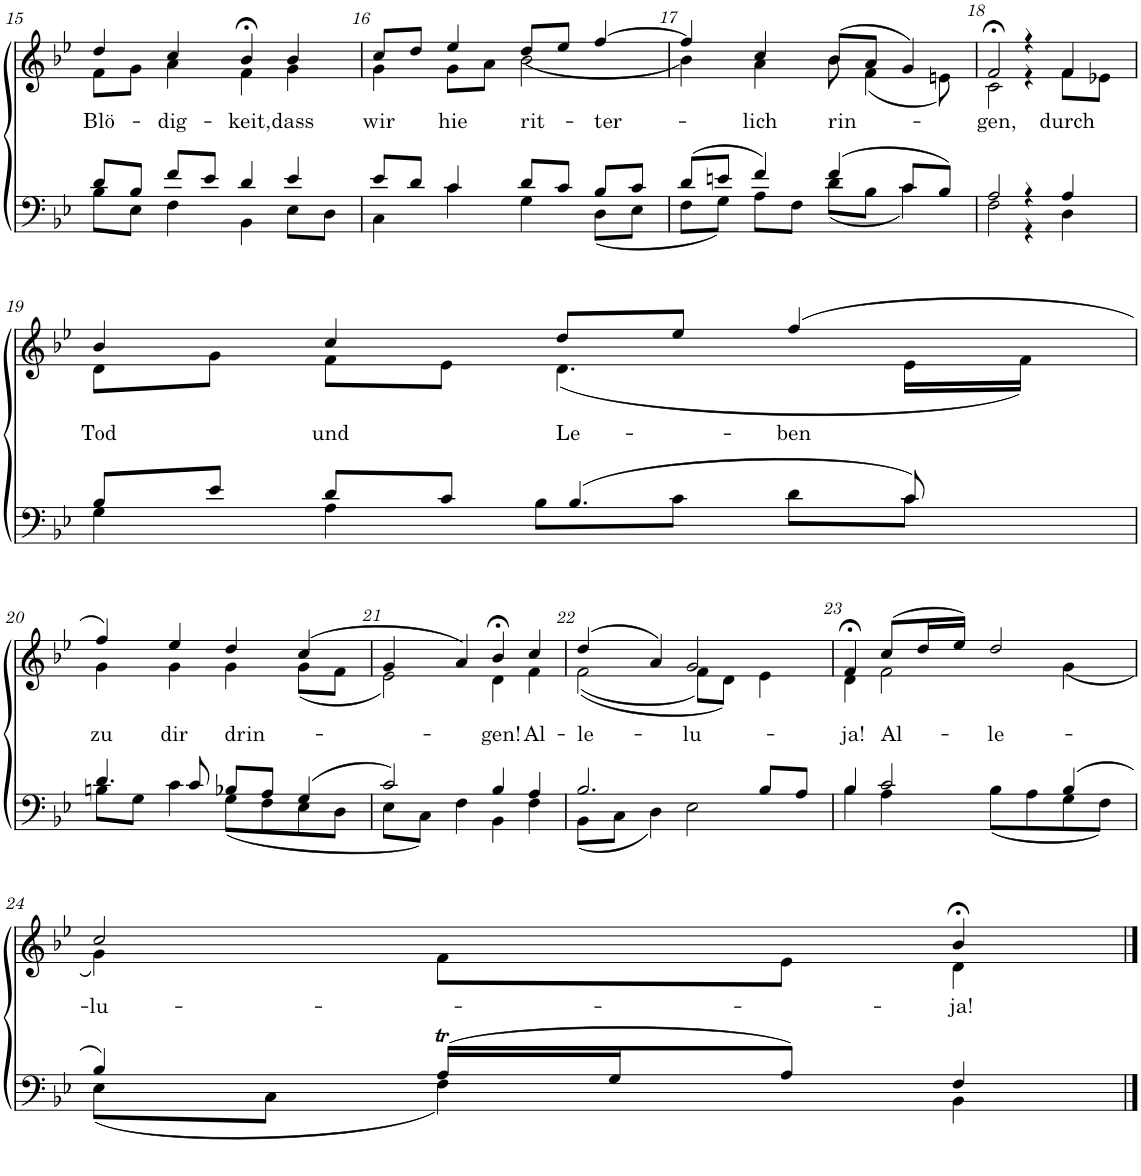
**kern	**kern	**text
*part2	*part1	*part1
*staff2	*staff1	*staff1
*I"Tenor/Bass	*I"Soprano/Alto	*
!!LO:PB:g=z
*clefF4	*clefG2	*
*k[b-e-]	*k[b-e-]	*
*M4/4	*M4/4	*
*met(c)	*met(c)	*
=15	=15	=15
*^	*	*
!	!	!	!LO:LY:b
*	*	*^	*
8d/L	8B-\L	4dd/	8f\L	Blö-
8B-/J	8E-\J	.	8g\J	.
!	!	!	!	!LO:LY:b
8f/L	4F\	4cc/	4a\	-dig-
8e-/J	.	.	.	.
!	!	!	!	!LO:LY:b
4d/	4BB-\	4b-;<,/	4f\	-keit,
!	!	!	!	!LO:LY:b
4e-/	8E-\L	4b-/	4g\	dass
.	8D\J	.	.	.
=16	=16	=16	=16	=16
!	!	!	!	!LO:LY:b
8e-/L	4C\	8cc/L	4g\	wir
8d/J	.	8dd/J	.	.
!	!	!	!	!LO:LY:b
4c/	4c\	4ee-/	8g\L	hie
.	.	.	8a\J	.
!	!	!	!	!LO:LY:b
8d/L	4G\	8dd/L	(2b-\	rit-
8c/J	.	8ee-/J	.	.
!	!	!	!	!LO:LY:b
8B-/L	(8D\L	[4ff/	.	-ter-
8c/J	8E-\J	.	.	.
=17	=17	=17	=17	=17
(8d/L	8F\L	4ff/]	4b-\)	.
8en/J	8G\J)	.	.	.
!	!	!	!	!LO:LY:b
4f/)	8A\L	4cc/	4a\	-lich
.	8F\J	.	.	.
!	!	!	!	!LO:LY:b
(4f/	(8d\L	(8b-/L	8b-\	rin-
.	8B-\J	8a/J	(4f\	.
8c/L	4c\)	4g/)	.	.
8B-/J)	.	.	8en\)	.
=18	=18	=18	=18	=18
!	!	!	!	!LO:LY:b
2A/	2F\	2f;</	2c\	-gen,
4r	4r	4r	4r	.
!	!	!	!	!LO:LY:b
4A/	4D\	4f/	8f\L	durch
.	.	.	8e-X\J	.
!!LO:LB:g=z	!!
=19	=19	=19	=19	=19
!	!	!	!	!LO:LY:b
8B-/L	4G\	4b-/	8d\L	Tod
8e-/J	.	.	8g\J	.
!	!	!	!	!LO:LY:b
8d/L	4A\	4cc/	8f\L	und
8c/J	.	.	8e-\J	.
!	!	!	!	!LO:LY:b
(4.B-/	8B-\L	8dd/L	(4.d\	Le-
.	8c\J	8ee-/J	.	.
!	!	!	!	!LO:LY:b
.	8d\L	(4ff/	.	-ben
8c/)	8c\J	.	16e-\LL	.
.	.	.	16f\JJ)	.
!!LO:LB:g=z	!!
=20	=20	=20	=20	=20
!	!	!	!	!LO:LY:b
4.d/	8Bn\L	4ff;</)	4g\	zu
.	8G\J	.	.	.
!	!	!	!	!LO:LY:b
.	4c\	4ee-/	4g\	dir
8c/	.	.	.	.
!	!	!	!	!LO:LY:b
8B-X/L	(8G\L	4dd/	4g\	drin-
8A/J	8F\	.	.	.
(4G/	8E-\	(4cc/	(8g\L	.
.	8D\J	.	8f\J	.
=21	=21	=21	=21	=21
2c/)	8E-\L	4g/	2e-\)	.
.	8C\J)	.	.	.
.	4F\	4a/)	.	.
!	!	!	!	!LO:LY:b
4B-/	4BB-\	4b-;<,/	4d\	-gen!
!	!	!	!	!LO:LY:b
4A/	4F\	4cc/	4f\	Al-
=22	=22	=22	=22	=22
!	!	!	!	!LO:LY:b
2.B-/	(8BB-\L	(4dd;</	((2f\	-le-
.	8C\J	.	.	.
.	4D\)	4a/)	.	.
!	!	!	!	!LO:LY:b
.	2E-\	2g/	8f\L)	-lu-
.	.	.	8d\J)	.
8B-/L	.	.	4e-\	.
8A/J	.	.	.	.
=23	=23	=23	=23	=23
!	!	!	!	!LO:LY:b
4B-/	4B-\	4f;<,/	4d\	ja!
!	!	!	!	!LO:LY:b
2c/	4A\	(8cc/L	2f\	Al-
.	.	16dd/L	.	.
.	.	16ee-/JJ)	.	.
!	!	!	!	!LO:LY:b
.	(8B-\L	2dd/	.	-le-
.	8A\	.	.	.
(4B-/	8G\	.	(4g\	.
.	8F\J)	.	.	.
!!LO:LB:g=z	!!
=24	=24	=24	=24	=24
!	!	!	!	!LO:LY:b
4B-/)	(8E-\L	2cc/	4g\)	-lu-
.	8C\J	.	.	.
(16At/LL	4F\)	.	8f\L	.
16G/J	.	.	.	.
8A/J)	.	.	8e-\J	.
!	!	!	!	!LO:LY:b
4F/	4BB-\	4b-;</	4d\	-ja!
*v	*v	*	*	*
*	*v	*v	*
==	==	==
*-	*-	*-
